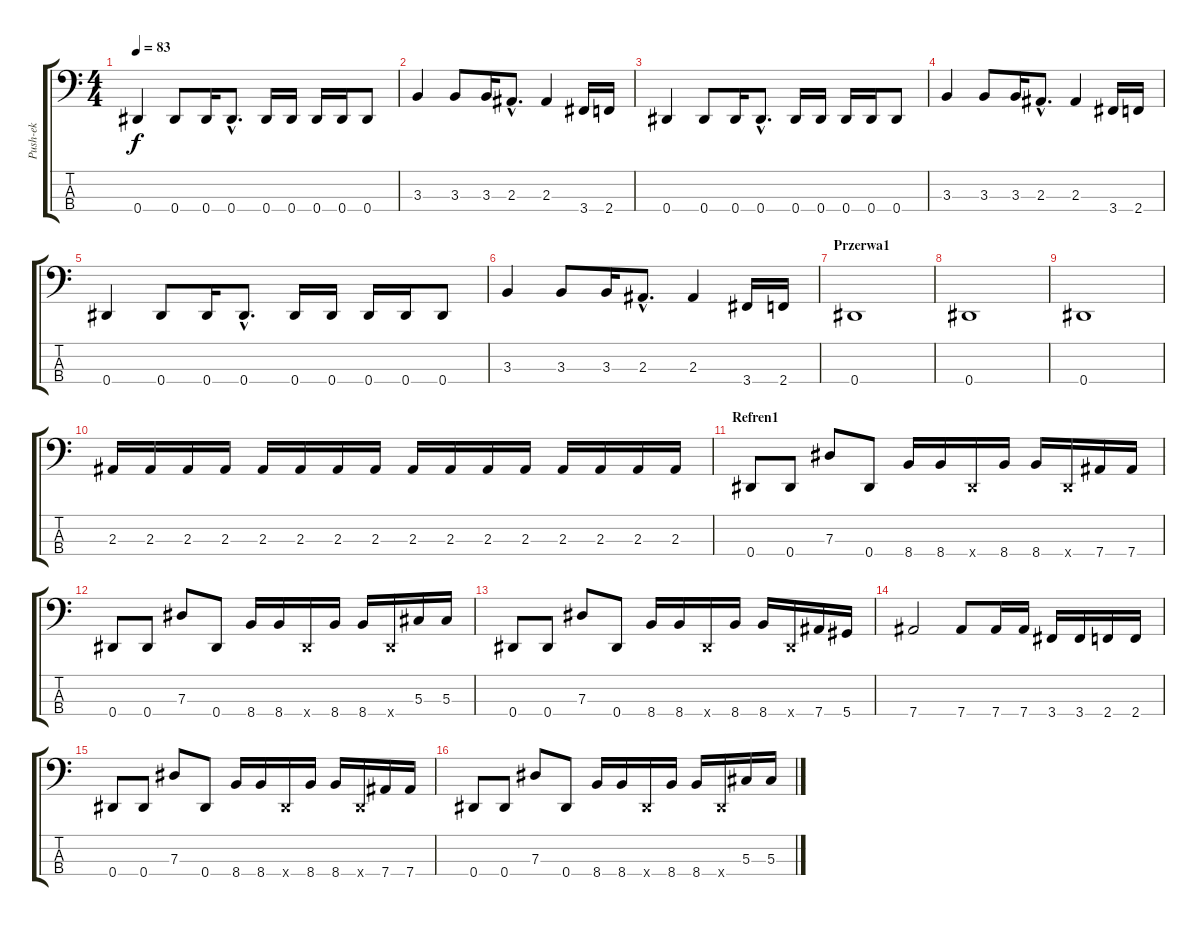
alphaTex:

\track ("Push-ek" "Push-ek") {instrument electricbasspick}
\staff {score tabs}
\tuning (Gb2 Db2 Ab1 Eb1) {hide}
\ts (4 4)
\tempo 83
\clef f4
\ks c
0.4.4{dy f} 0.4.8 0.4.16 0.4{hac}.8{d} 0.4.16 0.4.16 0.4.16 0.4.16 0.4.8 |
3.3.4 3.3.8 3.3.16 2.3{hac}.8{d} 2.3.4 3.4.16 2.4.16 |
0.4.4 0.4.8 0.4.16 0.4{hac}.8{d} 0.4.16 0.4.16 0.4.16 0.4.16 0.4.8 |
3.3.4 3.3.8 3.3.16 2.3{hac}.8{d} 2.3.4 3.4.16 2.4.16 |
0.4.4 0.4.8 0.4.16 0.4{hac}.8{d} 0.4.16 0.4.16 0.4.16 0.4.16 0.4.8 |
3.3.4 3.3.8 3.3.16 2.3{hac}.8{d} 2.3.4 3.4.16 2.4.16 |
\section ("" "Przerwa1")
0.4.1 |
0.4.1 |
0.4.1 |
2.3.16 2.3.16 2.3.16 2.3.16 2.3.16 2.3.16 2.3.16 2.3.16 2.3.16 2.3.16 2.3.16 2.3.16 2.3.16 2.3.16 2.3.16 2.3.16 |
\section ("" "Refren1")
0.4.8 0.4.8 7.3.8 0.4.8 8.4.16 8.4.16 0.4{x}.16 8.4.16 8.4.16 0.4{x}.16 7.4.16 7.4.16 |
0.4.8 0.4.8 7.3.8 0.4.8 8.4.16 8.4.16 0.4{x}.16 8.4.16 8.4.16 0.4{x}.16 5.3.16 5.3.16 |
0.4.8 0.4.8 7.3.8 0.4.8 8.4.16 8.4.16 0.4{x}.16 8.4.16 8.4.16 0.4{x}.16 7.4.16 5.4.16 |
7.4.2 7.4.8 7.4.16 7.4.16 3.4.16 3.4.16 2.4.16 2.4.16 |
0.4.8 0.4.8 7.3.8 0.4.8 8.4.16 8.4.16 0.4{x}.16 8.4.16 8.4.16 0.4{x}.16 7.4.16 7.4.16 |
0.4.8 0.4.8 7.3.8 0.4.8 8.4.16 8.4.16 0.4{x}.16 8.4.16 8.4.16 0.4{x}.16 5.3.16 5.3.16
